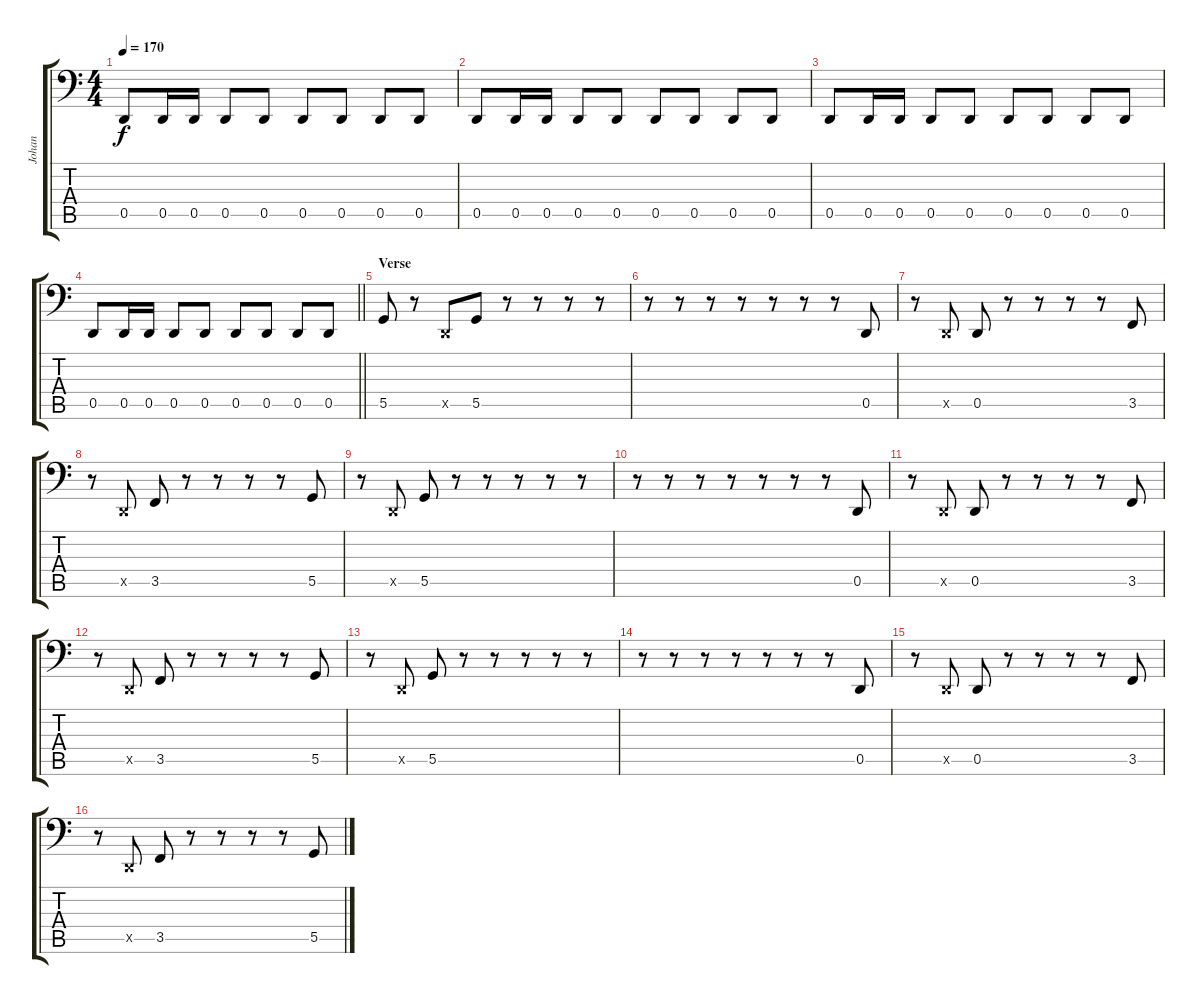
\track ("Johan" "Johan") {instrument electricbassfinger}
\staff {score tabs}
\tuning (C3 G2 D2 A1 D1 B0) {hide}
\ts (4 4)
\tempo 170
\clef f4
\ks c
0.5{t}.8{dy f} 0.5.16 0.5.16 0.5.8 0.5.8 0.5.8 0.5.8 0.5.8 0.5.8 |
0.5.8 0.5.16 0.5.16 0.5.8 0.5.8 0.5.8 0.5.8 0.5.8 0.5.8 |
0.5.8 0.5.16 0.5.16 0.5.8 0.5.8 0.5.8 0.5.8 0.5.8 0.5.8 |
\barLineRight lightlight
0.5.8 0.5.16 0.5.16 0.5.8 0.5.8 0.5.8 0.5.8 0.5.8 0.5.8 |
\section ("" "Verse")
5.5.8{instrument slapbass1} r.8 0.5{x}.8 5.5.8 r.8 r.8 r.8 r.8 |
r.8 r.8 r.8 r.8 r.8 r.8 r.8 0.5.8 |
r.8 0.5{x}.8 0.5.8 r.8 r.8 r.8 r.8 3.5.8 |
r.8 0.5{x}.8 3.5.8 r.8 r.8 r.8 r.8 5.5.8 |
r.8 0.5{x}.8 5.5.8 r.8 r.8 r.8 r.8 r.8 |
r.8 r.8 r.8 r.8 r.8 r.8 r.8 0.5.8 |
r.8 0.5{x}.8 0.5.8 r.8 r.8 r.8 r.8 3.5.8 |
r.8 0.5{x}.8 3.5.8 r.8 r.8 r.8 r.8 5.5.8 |
r.8 0.5{x}.8 5.5.8 r.8 r.8 r.8 r.8 r.8 |
r.8 r.8 r.8 r.8 r.8 r.8 r.8 0.5.8 |
r.8 0.5{x}.8 0.5.8 r.8 r.8 r.8 r.8 3.5.8 |
r.8 0.5{x}.8 3.5.8 r.8 r.8 r.8 r.8 5.5.8
